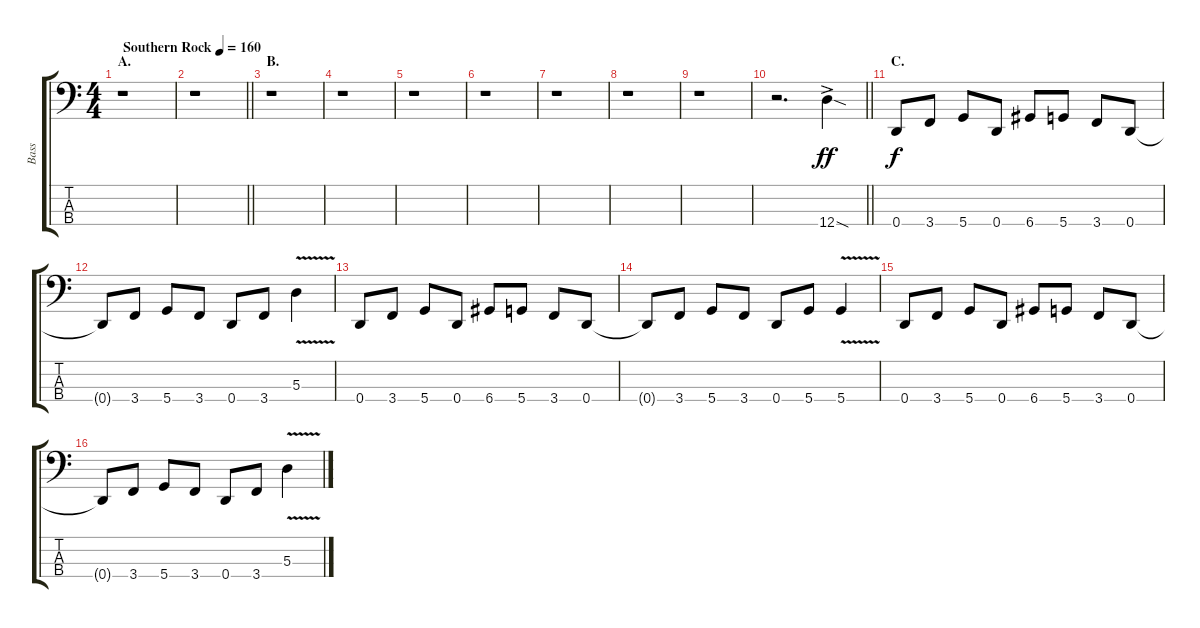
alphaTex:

\track ("Bass" "Bass") {instrument electricbasspick}
\staff {score tabs}
\tuning (G2 D2 A1 D1) {hide}
\ts (4 4)
\section ("" "A.")
\tempo (160 "Southern Rock")
\clef f4
\ks c
r.1{dy ff instrument electricbasspick} |
\barLineRight lightlight
r.1 |
\section ("" "B.")
r.1 |
r.1 |
r.1 |
r.1 |
r.1 |
r.1 |
r.1 |
\barLineRight lightlight
r.2{d} 12.4{sod ac}.4 |
\section ("" "C.")
0.4.8{dy f} 3.4.8 5.4.8 0.4.8 6.4.8 5.4.8 3.4.8 0.4.8 |
0.4{t}.8 3.4.8 5.4.8 3.4.8 0.4.8 3.4.8 5.3{v}.4 |
0.4.8 3.4.8 5.4.8 0.4.8 6.4.8 5.4.8 3.4.8 0.4.8 |
0.4{t}.8 3.4.8 5.4.8 3.4.8 0.4.8 5.4.8 5.4{v}.4 |
0.4.8 3.4.8 5.4.8 0.4.8 6.4.8 5.4.8 3.4.8 0.4.8 |
0.4{t}.8 3.4.8 5.4.8 3.4.8 0.4.8 3.4.8 5.3{v}.4
